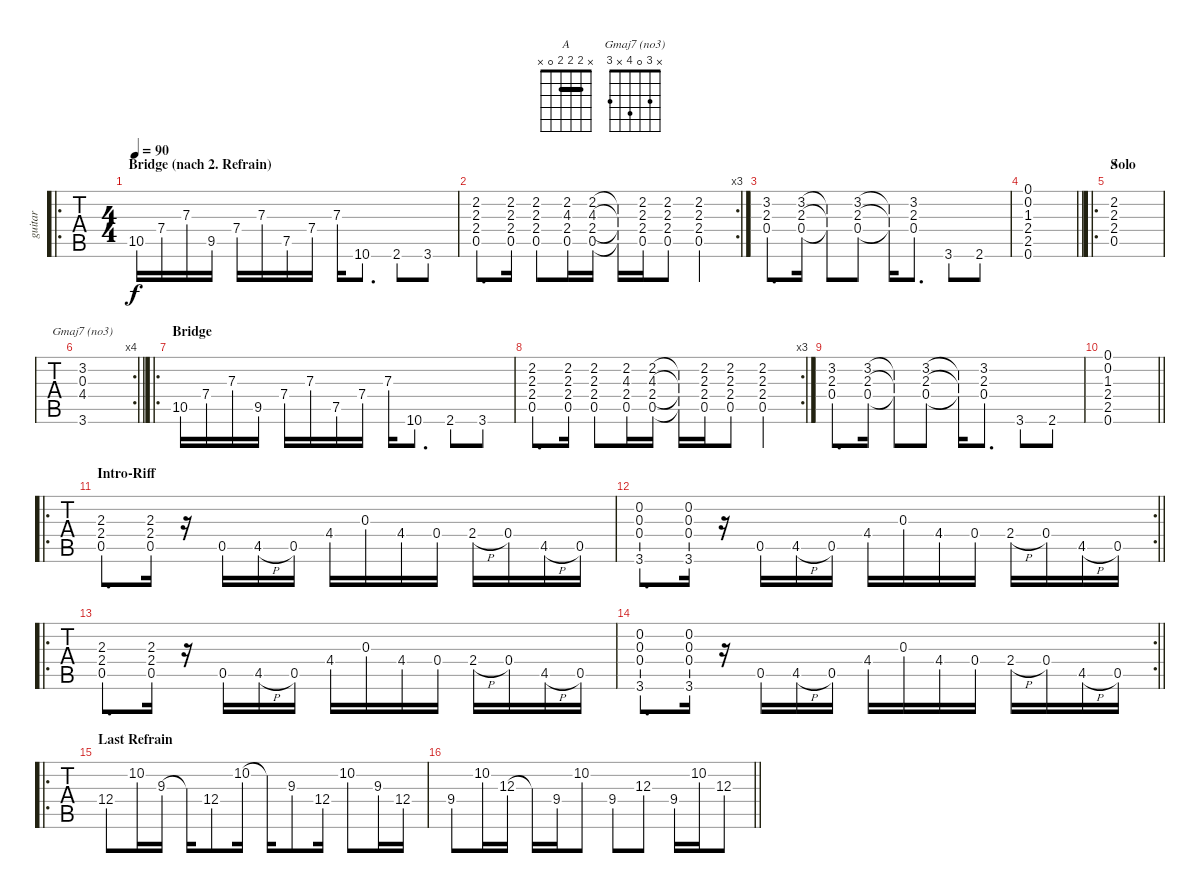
\track ("guitar" "guitar") {instrument acousticguitarsteel}
\staff {tabs}
\tuning (E4 B3 G3 D3 A2 E2) {hide}
\chord ("A" x 2 2 2 0 x) {barre 2}
\chord ("Gmaj7 (no3)" x 3 0 4 x 3)
\ro
\ts (4 4)
\section ("" "Bridge (nach 2. Refrain)")
\tempo 90
\clef g2
\ks c
10.5.16{dy f} 7.4.16 7.3.16 9.5.16 7.4.16 7.3.16 7.5.16 7.4.16 7.3.16 10.6.8{d} 2.6.8 3.6.8 |
\rc 3
(2.2 2.3 2.4 0.5).8{d} (2.2 2.3 2.4 0.5).16 (2.2 2.3 2.4 0.5).8 (2.2 4.3 2.4 0.5).16 (2.2 4.3 2.4 0.5).16 (2.2{t} 4.3{t} 2.4{t} 0.5{t}).16 (2.2 2.3 2.4 0.5).16 (2.2 2.3 2.4 0.5).8 (2.2 2.3 2.4 0.5).4 |
(3.2 2.3 0.4).8{d} (3.2 2.3 0.4).16 (3.2{t} 2.3{t} 0.4{t}).8 (3.2 2.3 0.4).8 (3.2{t} 2.3{t} 0.4{t}).16 (3.2 2.3 0.4).8{d} 3.6.8 2.6.8 |
\barLineRight lightlight
(0.1 0.2 1.3 2.4 2.5 0.6).1 |
\ro
\section ("" "Solo")
(2.2 2.3 2.4 0.5).1{ch "A"} |
\rc 4
\barLineRight lightlight
(3.2 0.3 4.4 3.6).1{ch "Gmaj7 (no3)"} |
\ro
\section ("" "Bridge")
10.5.16 7.4.16 7.3.16 9.5.16 7.4.16 7.3.16 7.5.16 7.4.16 7.3.16 10.6.8{d} 2.6.8 3.6.8 |
\rc 3
(2.2 2.3 2.4 0.5).8{d} (2.2 2.3 2.4 0.5).16 (2.2 2.3 2.4 0.5).8 (2.2 4.3 2.4 0.5).16 (2.2 4.3 2.4 0.5).16 (2.2{t} 4.3{t} 2.4{t} 0.5{t}).16 (2.2 2.3 2.4 0.5).16 (2.2 2.3 2.4 0.5).8 (2.2 2.3 2.4 0.5).4 |
(3.2 2.3 0.4).8{d} (3.2 2.3 0.4).16 (3.2{t} 2.3{t} 0.4{t}).8 (3.2 2.3 0.4).8 (3.2{t} 2.3{t} 0.4{t}).16 (3.2 2.3 0.4).8{d} 3.6.8 2.6.8 |
\barLineRight lightlight
(0.1 0.2 1.3 2.4 2.5 0.6).1 |
\ro
\section ("" "Intro-Riff")
(2.3 2.4 0.5).8{d} (2.3 2.4 0.5).16 r.16 0.5.16 4.5{h}.16 0.5.16 4.4.16 0.3.16 4.4.16 0.4.16 2.4{h}.16 0.4.16 4.5{h}.16 0.5.16 |
\rc 2
\barLineRight lightlight
(0.2 0.3 0.4 3.6).8{d} (0.2 0.3 0.4 3.6).16 r.16 0.5.16 4.5{h}.16 0.5.16 4.4.16 0.3.16 4.4.16 0.4.16 2.4{h}.16 0.4.16 4.5{h}.16 0.5.16 |
\ro
(2.3 2.4 0.5).8{d} (2.3 2.4 0.5).16 r.16 0.5.16 4.5{h}.16 0.5.16 4.4.16 0.3.16 4.4.16 0.4.16 2.4{h}.16 0.4.16 4.5{h}.16 0.5.16 |
\rc 2
\barLineRight lightlight
(0.2 0.3 0.4 3.6).8{d} (0.2 0.3 0.4 3.6).16 r.16 0.5.16 4.5{h}.16 0.5.16 4.4.16 0.3.16 4.4.16 0.4.16 2.4{h}.16 0.4.16 4.5{h}.16 0.5.16 |
\ro
\section ("" "Last Refrain")
12.4.8 10.2.16 9.3.16 9.3{t}.16 12.4.8 10.2.16 10.2{t}.16 9.3.8 12.4.16 10.2.8 9.3.16 12.4.16 |
\barLineRight lightlight
9.4.8 10.2.16 12.3.16 12.3{t}.16 9.4.16 10.2.8 9.4.8 12.3.8 9.4.16 10.2.16 12.3.8
